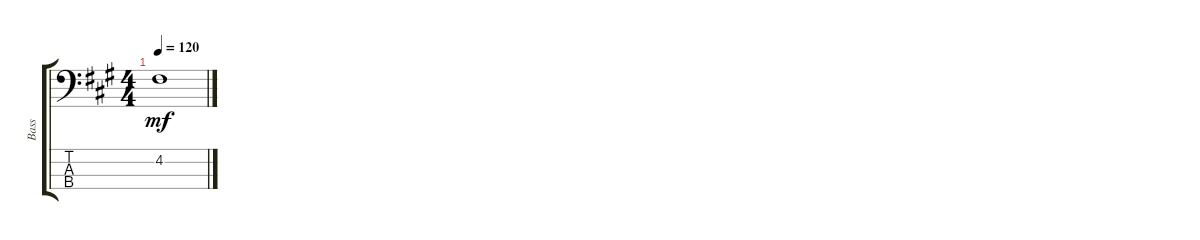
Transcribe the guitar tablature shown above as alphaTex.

\track ("Bass" "Bass") {instrument acousticguitarnylon}
\staff {score tabs}
\tuning (G2 D2 A1 E1) {hide}
\ts (4 4)
\tempo 120
\clef f4
\ks f#minor
4.2.1{dy mf}
